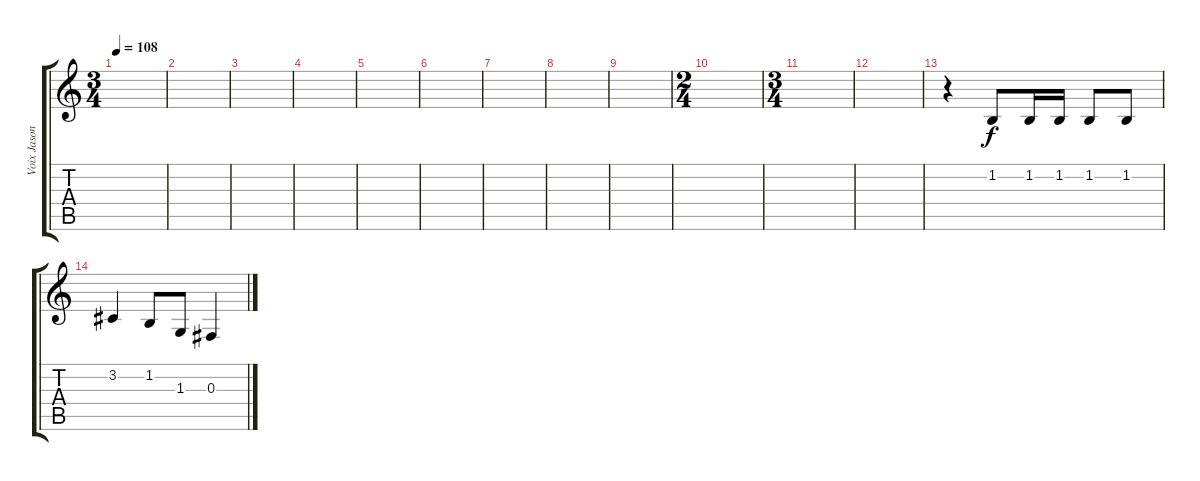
\track ("Voix Jason" "Voix Jason") {instrument lead6voice}
\staff {score tabs}
\tuning (Eb4 Bb3 Gb3 Db3 Ab2 Eb2) {hide}
\ts (3 4)
\tempo 108
\clef g2
\ks c
|
|
|
|
|
|
|
|
|
\ts (2 4)
|
\ts (3 4)
|
|
r.4 1.2.8 1.2.16 1.2.16 1.2.8 1.2.8 |
3.2.4 1.2.8 1.3.8 0.3.4
